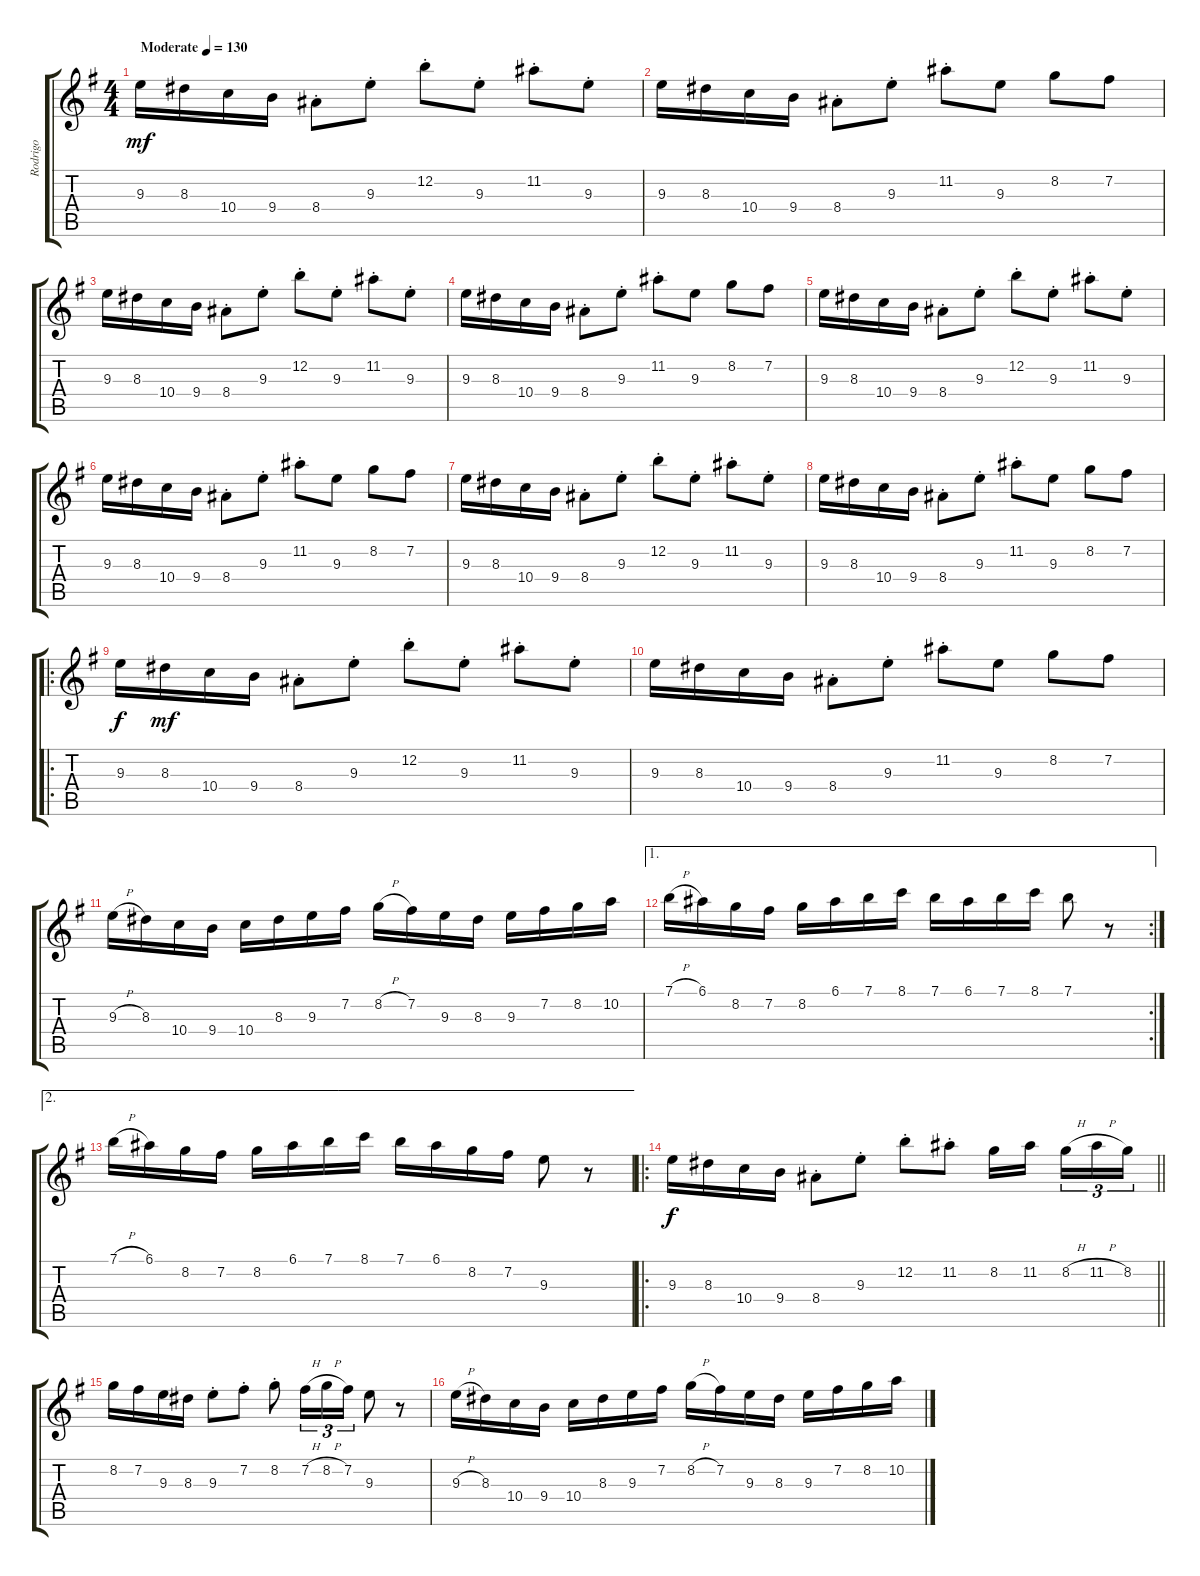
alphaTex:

\track ("Rodrigo" "Rodrigo") {instrument acousticguitarnylon}
\staff {score tabs}
\tuning (E4 B3 G3 D3 A2 E2) {hide}
\ts (4 4)
\tempo (130 "Moderate")
\clef g2
\ks g
9.3.16{dy mf instrument acousticguitarnylon} 8.3.16 10.4.16 9.4.16 8.4{st}.8 9.3{st}.8 12.2{st}.8 9.3{st}.8 11.2{st}.8 9.3{st}.8 |
9.3.16 8.3.16 10.4.16 9.4.16 8.4{st}.8 9.3{st}.8 11.2{st}.8 9.3.8 8.2.8 7.2.8 |
9.3.16 8.3.16 10.4.16 9.4.16 8.4{st}.8 9.3{st}.8 12.2{st}.8 9.3{st}.8 11.2{st}.8 9.3{st}.8 |
9.3.16 8.3.16 10.4.16 9.4.16 8.4{st}.8 9.3{st}.8 11.2{st}.8 9.3.8 8.2.8 7.2.8 |
9.3.16 8.3.16 10.4.16 9.4.16 8.4{st}.8 9.3{st}.8 12.2{st}.8 9.3{st}.8 11.2{st}.8 9.3{st}.8 |
9.3.16 8.3.16 10.4.16 9.4.16 8.4{st}.8 9.3{st}.8 11.2{st}.8 9.3.8 8.2.8 7.2.8 |
9.3.16 8.3.16 10.4.16 9.4.16 8.4{st}.8 9.3{st}.8 12.2{st}.8 9.3{st}.8 11.2{st}.8 9.3{st}.8 |
9.3.16 8.3.16 10.4.16 9.4.16 8.4{st}.8 9.3{st}.8 11.2{st}.8 9.3.8 8.2.8 7.2.8 |
\ro
9.3.16{dy f} 8.3.16{dy mf} 10.4.16 9.4.16 8.4{st}.8 9.3{st}.8 12.2{st}.8 9.3{st}.8 11.2{st}.8 9.3{st}.8 |
9.3.16 8.3.16 10.4.16 9.4.16 8.4{st}.8 9.3{st}.8 11.2{st}.8 9.3.8 8.2.8 7.2.8 |
9.3{h}.16 8.3.16 10.4.16 9.4.16 10.4.16 8.3.16 9.3.16 7.2.16 8.2{h}.16 7.2.16 9.3.16 8.3.16 9.3.16 7.2.16 8.2.16 10.2.16 |
\ae 1
\rc 2
7.1{h}.16 6.1.16 8.2.16 7.2.16 8.2.16 6.1.16 7.1.16 8.1.16 7.1.16 6.1.16 7.1.16 8.1.16 7.1.8 r.8 |
\ae 2
7.1{h}.16 6.1.16 8.2.16 7.2.16 8.2.16 6.1.16 7.1.16 8.1.16 7.1.16 6.1.16 8.2.16 7.2.16 9.3.8 r.8 |
\ro
\barLineRight lightlight
9.3.16{dy f} 8.3.16 10.4.16 9.4.16 8.4{st}.8 9.3{st}.8 12.2{st}.8 11.2{st}.8 8.2.16 11.2.16{beam splitsecondary} 8.2{h}.16{tu (3 2)} 11.2{h}.16{tu (3 2)} 8.2.16{tu (3 2)} |
8.2.16 7.2.16 9.3.16 8.3.16 9.3{st}.8 7.2{st}.8 8.2{st}.8 7.2{h}.16{tu (3 2)} 8.2{h}.16{tu (3 2)} 7.2.16{tu (3 2)} 9.3.8 r.8 |
9.3{h}.16 8.3.16 10.4.16 9.4.16 10.4.16 8.3.16 9.3.16 7.2.16 8.2{h}.16 7.2.16 9.3.16 8.3.16 9.3.16 7.2.16 8.2.16 10.2.16
